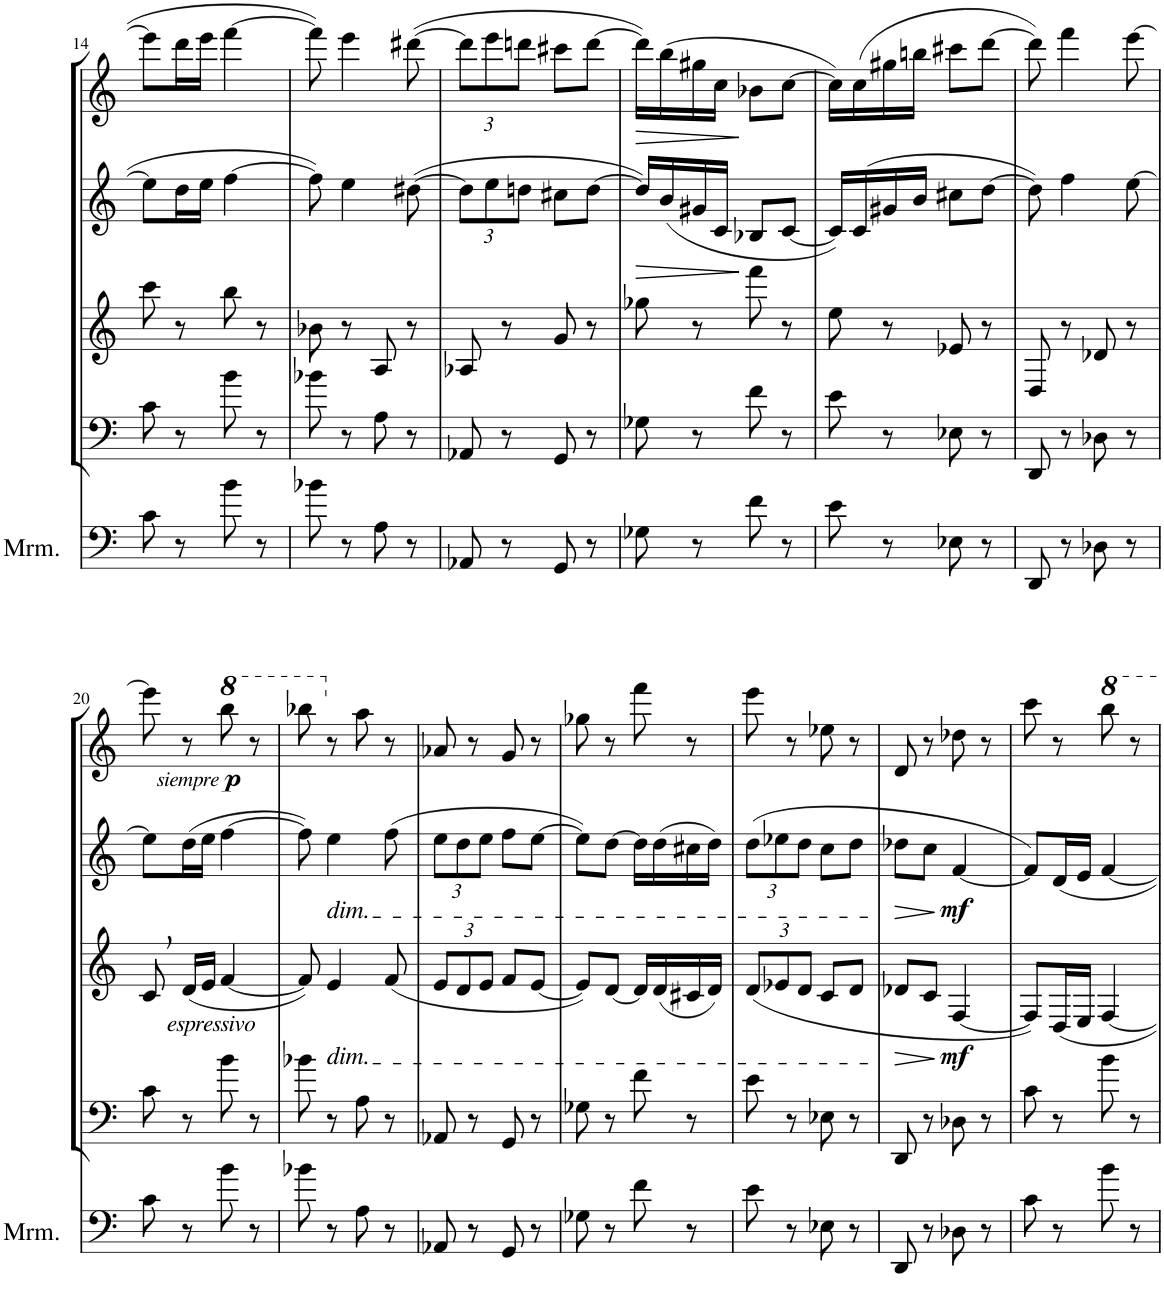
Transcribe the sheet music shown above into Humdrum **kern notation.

**kern	**kern	**kern	**dynam	**kern	**dynam	**kern	**dynam
*part5	*part4	*part3	*part3	*part2	*part2	*part1	*part1
*staff5	*staff4	*staff3	*staff3	*staff2	*staff2	*staff1	*staff1
*I"reference	*I"Bassoon	*I"Bb Clarinet	*	*I"Oboe	*	*I"Flute	*
*	*I'Bsn	*I'Cl	*	*I'Ob	*	*I'Fl	*
!!LO:PB:g=z
*clefF4	*clefF4	*clefG2	*	*clefG2	*	*clefG2	*
*	*	*ITrd1c2	*	*	*	*	*
*k[]	*k[]	*k[]	*	*k[]	*	*k[]	*
*M2/4	*M2/4	*M2/4	*	*M2/4	*	*M2/4	*
=14	=14	=14	=14	=14	=14	=14	=14
8c\	8c\	8ccc\	.	8ee\L]	.	8eee\L]	.
8r	8r	8r	.	16dd\L	.	16ddd\L	.
.	.	.	.	16ee\JJ	.	16eee\JJ	.
8b\	8b\	8bb\	.	[4ff\	.	[4fff\	.
8r	8r	8r	.	.	.	.	.
=15	=15	=15	=15	=15	=15	=15	=15
8b-X\	8b-X\	8b-X\	.	8ff\]	.	8fff\]	.
8r	8r	8r	.	4ee\	.	4eee\	.
8A\	8A\	8A/	.	.	.	.	.
8r	8r	8r	.	([8dd#X\	.	([8ddd#X\	.
=16	=16	=16	=16	=16	=16	=16	=16
*	*	*	*	*Xbrackettup	*	*Xbrackettup	*
8AA-X/	8AA-X/	8A-X/	.	12dd#\L]	.	12ddd#\L]	.
.	.	.	.	12ee\	.	12eee\	.
8r	8r	8r	.	.	.	.	.
.	.	.	.	12ddn\J	.	12dddn\J	.
8GG/	8GG/	8g/	.	8cc#X\L	.	8ccc#X\L	.
8r	8r	8r	.	[8dd\J	.	[8ddd\J	.
=17	=17	=17	=17	=17	=17	=17	=17
!	!	!	!	!	!LO:HP:b	!	!LO:HP:b
8G-X\	8G-X\	8gg-X\	.	16dd/LL])	>	16ddd\LL])	>
.	.	.	.	(16b/	.	(16bb\	.
8r	8r	8r	.	16g#X/	.	16gg#X\	.
.	.	.	.	16c/JJ	.	16cc\JJ	.
8f\	8f\	8fff\	.	8B-X/L	]	8b-X\L	]
8r	8r	8r	.	[8c/J	.	[8cc\J	.
=18	=18	=18	=18	=18	=18	=18	=18
8e\	8e\	8ee\	.	16c/LL])	.	16cc\LL])	.
.	.	.	.	(16c/	.	(16cc\	.
8r	8r	8r	.	16g#X/	.	16gg#X\	.
.	.	.	.	16b/JJ	.	16bbn\JJ	.
8E-X\	8E-X\	8e-X/	.	8cc#X\L	.	8ccc#X\L	.
8r	8r	8r	.	[8dd\J	.	[8ddd\J	.
=19	=19	=19	=19	=19	=19	=19	=19
8DD/	8DD/	8D/	.	8dd\])	.	8ddd\])	.
8r	8r	8r	.	4ff\	.	4fff\	.
8D-X\	8D-X\	8d-X/	.	.	.	.	.
8r	8r	8r	.	[8ee\	.	[8eee\	.
!!LO:LB:g=z
=20	=20	=20	=20	=20	=20	=20	=20
8c\	8c\	8c,/	.	8ee\L]	.	8eee\]	.
!	!	!LO:TX:b:i:t=espressivo	!	!	!	!	!
8r	8r	(16d/LL	.	(16dd\L	.	8r	.
.	.	16e/JJ	.	16ee\JJ	.	.	.
*	*	*	*	*	*	*8va	*
!	!	!	!	!	!	!	!LO:DY:b
!	!	!	!	!	!	!	!LO:DY:n=1:b
8b\	8b\	[4f/	.	[4ff\	.	8bbb\	other-dynamics p
8r	8r	.	.	.	.	8r	.
=21	=21	=21	=21	=21	=21	=21	=21
8b-X\	8b-X\	8f/])	.	8ff\])	.	8bbb-X\	.
*	*	*	*	*	*	*X8va	*
!	!	!	!	!LO:TX:b:i:t=dim.	!	!	!
!	!	!LO:TX:b:i:t=dim.	!	!	!	!	!
8r	8r	4e/	.	4ee\	.	8r	.
8A\	8A\	.	.	.	.	8aa\	.
8r	8r	(8f/	.	(8ff\	.	8r	.
=22	=22	=22	=22	=22	=22	=22	=22
*	*	*Xbrackettup	*	*	*	*	*
8AA-X/	8AA-X/	12e/L	.	12ee\L	.	8a-X/	.
.	.	12d/	.	12dd\	.	.	.
8r	8r	.	.	.	.	8r	.
.	.	12e/J	.	12ee\J	.	.	.
8GG/	8GG/	8f/L	.	8ff\L	.	8g/	.
8r	8r	[8e/J	.	[8ee\J	.	8r	.
=23	=23	=23	=23	=23	=23	=23	=23
8G-X\	8G-X\	8e/L])	.	8ee\L])	.	8gg-X\	.
8r	8r	[8d/J	.	[8dd\J	.	8r	.
8f\	8f\	16d/LL]	.	16dd\LL]	.	8fff\	.
.	.	(16d/	.	(16dd\	.	.	.
8r	8r	16c#X/	.	16cc#X\	.	8r	.
.	.	16d/JJ)	.	16dd\JJ)	.	.	.
=24	=24	=24	=24	=24	=24	=24	=24
8e\	8e\	(12d/L	.	(12dd\L	.	8eee\	.
.	.	12e-X/	.	12ee-X\	.	.	.
8r	8r	.	.	.	.	8r	.
.	.	12d/J	.	12dd\J	.	.	.
8E-X\	8E-X\	8c/L	.	8cc\L	.	8ee-X\	.
8r	8r	8d/J	.	8dd\J	.	8r	.
=25	=25	=25	=25	=25	=25	=25	=25
!	!	!	!LO:HP:b	!	!LO:HP:b	!	!
8DD/	8DD/	8d-X/L	>	8dd-X\L	>	8d/	.
8r	8r	8c/J	.	8cc\J	.	8r	.
!	!	!	!LO:DY:n=1:b	!	!LO:DY:n=1:b	!	!
8D-X\	8D-X\	[4F/	] mf	[4f/	] mf	8dd-X\	.
8r	8r	.	.	.	.	8r	.
=26	=26	=26	=26	=26	=26	=26	=26
8c\	8c\	8F/L])	.	8f/L])	.	8ccc\	.
8r	8r	16D/L	.	16d/L	.	8r	.
.	.	16E/JJ	.	16e/JJ	.	.	.
8b\	8b\	[4F/	.	[4f/	.	8bbb\	.
8r	8r	.	.	.	.	8r	.
=	=	=	=	=	=	=	=
*-	*-	*-	*-	*-	*-	*-	*-
